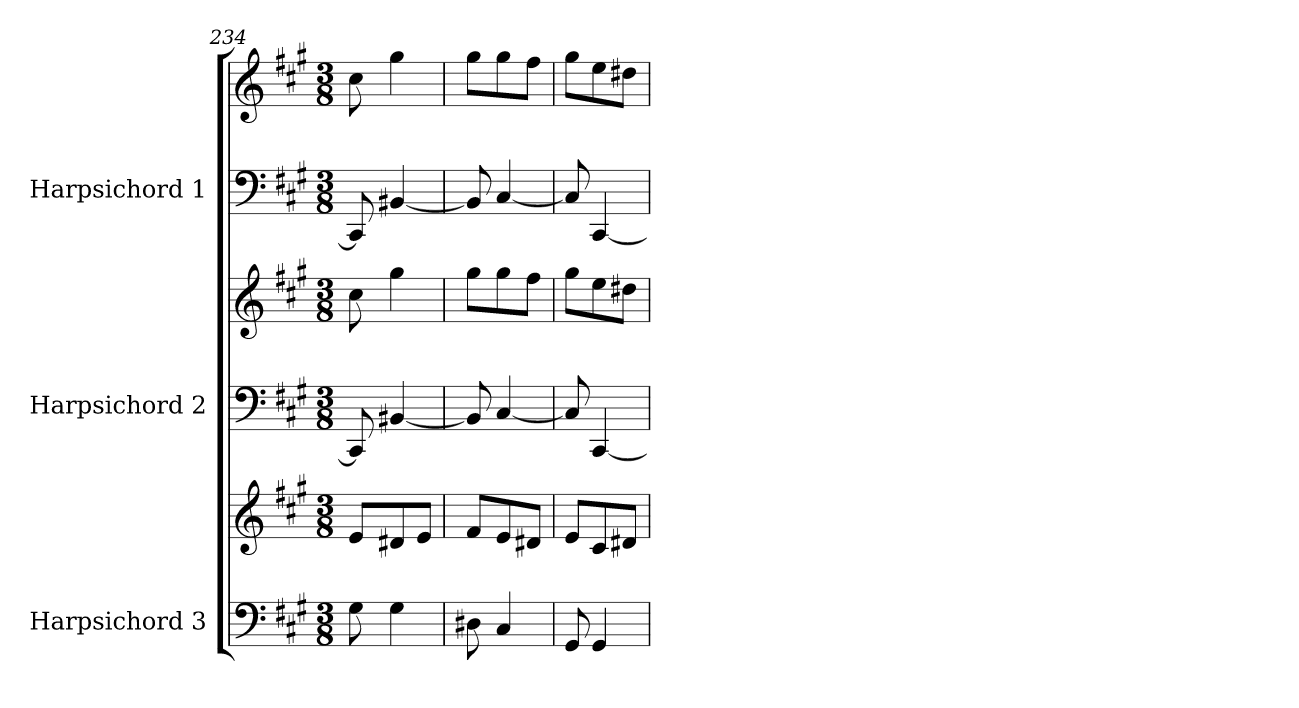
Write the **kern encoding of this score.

**kern	**kern	**kern	**kern	**kern	**kern
*part3	*part3	*part2	*part2	*part1	*part1
*staff6	*staff5	*staff4	*staff3	*staff2	*staff1
*I"Harpsichord 3	*	*I"Harpsichord 2	*	*I"Harpsichord 1	*
*I'Hp	*	*I'Hp	*	*I'Hp	*
*clefF4	*clefG2	*clefF4	*clefG2	*clefF4	*clefG2
*k[f#c#g#]	*k[f#c#g#]	*k[f#c#g#]	*k[f#c#g#]	*k[f#c#g#]	*k[f#c#g#]
*M3/8	*M3/8	*M3/8	*M3/8	*M3/8	*M3/8
=234	=234	=234	=234	=234	=234
8G#\	8e/L	8CC#/]	8cc#\	8CC#/]	8cc#\
4G#\	8d#X/	[4BB#X/	4gg#\	[4BB#X/	4gg#\
.	8e/J	.	.	.	.
=235	=235	=235	=235	=235	=235
8D#X\	8f#/L	8BB#/]	8gg#\L	8BB#/]	8gg#\L
4C#/	8e/	[4C#/	8gg#\	[4C#/	8gg#\
.	8d#X/J	.	8ff#\J	.	8ff#\J
=236	=236	=236	=236	=236	=236
8GG#/	8e/L	8C#/]	8gg#\L	8C#/]	8gg#\L
4GG#/	8c#/	[4CC#/	8ee\	[4CC#/	8ee\
.	8d#X/J	.	8dd#X\J	.	8dd#X\J
=	=	=	=	=	=
*-	*-	*-	*-	*-	*-
